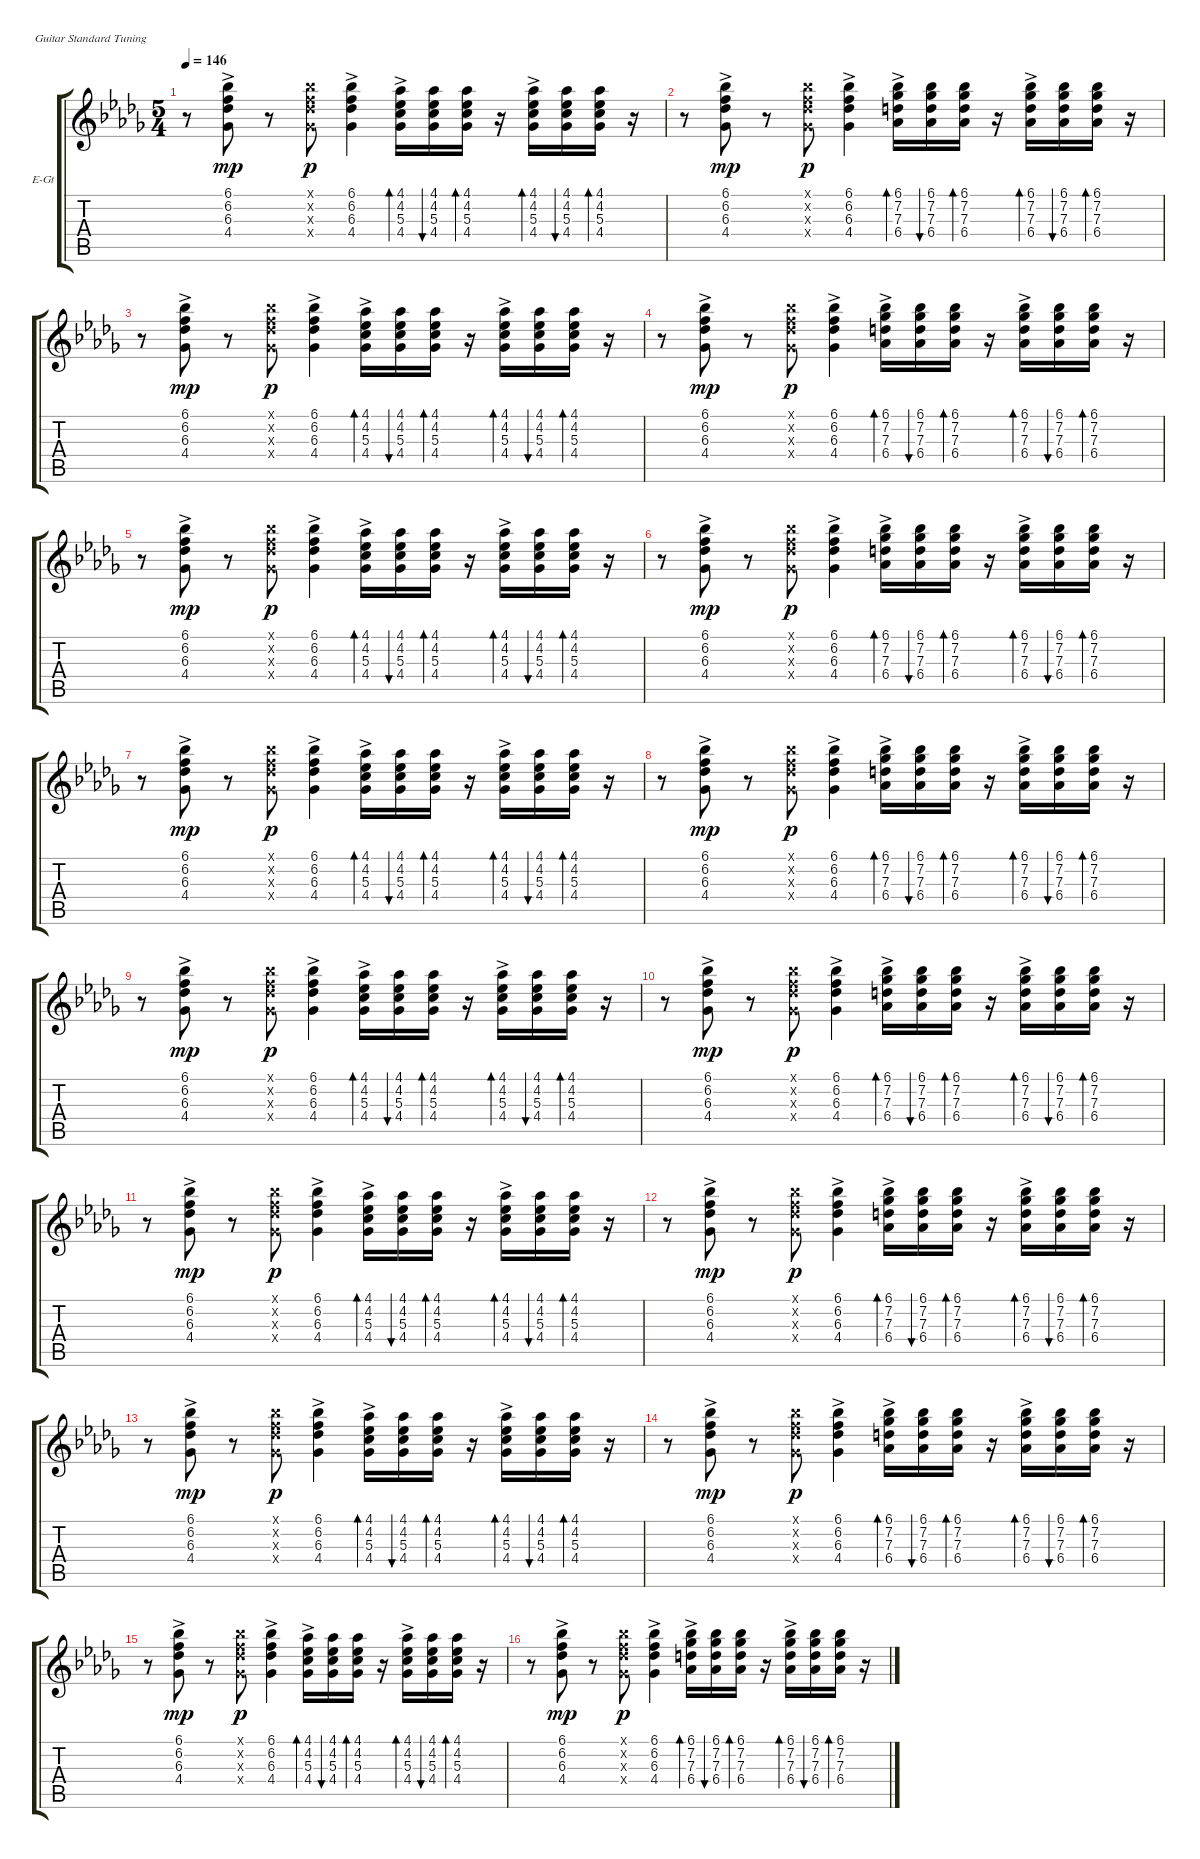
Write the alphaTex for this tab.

\bracketExtendMode groupsimilarinstruments
\firstSystemTrackNameOrientation horizontal
\otherSystemsTrackNameOrientation horizontal
\track ("Phil Upchurch Rythym Guitar" "E-Gt") {instrument electricguitarjazz}
\staff {score tabs}
\tuning (E4 B3 G3 D3 A2 E2)
\ts (5 4)
\tempo 146
\clef g2
\ks db
r.8{dy p} (6.1{ac} 6.2{ac} 6.3{ac} 4.4{ac}).8{dy mp} r.8 (6.1{x} 6.2{x} 6.3{x} 4.4{x}).8{dy p} (6.1{ac} 6.2{ac} 6.3{ac} 4.4{ac}).4 (4.1{ac} 4.2{ac} 5.3{ac} 4.4{ac}).16{bd 30} (4.1 4.2 5.3 4.4).16{bu 30} (4.1 4.2 5.3 4.4).16{bd 30} r.16 (4.1{ac} 4.2{ac} 5.3{ac} 4.4{ac}).16{bd 30} (4.1 4.2 5.3 4.4).16{bu 30} (4.1 4.2 5.3 4.4).16{bd 30} r.16 |
r.8 (6.1{ac} 6.2{ac} 6.3{ac} 4.4{ac}).8{dy mp} r.8 (6.1{x} 6.2{x} 6.3{x} 4.4{x}).8{dy p} (6.1{ac} 6.2{ac} 6.3{ac} 4.4{ac}).4 (6.1{ac} 7.2{ac} 7.3{ac} 6.4{ac}).16{bd 30} (6.1 7.2 7.3 6.4).16{bu 30} (6.1 7.2 7.3 6.4).16{bd 30} r.16 (6.1{ac} 7.2{ac} 7.3{ac} 6.4{ac}).16{bd 30} (6.1 7.2 7.3 6.4).16{bu 30} (6.1 7.2 7.3 6.4).16{bd 30} r.16 |
r.8 (6.1{ac} 6.2{ac} 6.3{ac} 4.4{ac}).8{dy mp} r.8 (6.1{x} 6.2{x} 6.3{x} 4.4{x}).8{dy p} (6.1{ac} 6.2{ac} 6.3{ac} 4.4{ac}).4 (4.1{ac} 4.2{ac} 5.3{ac} 4.4{ac}).16{bd 30} (4.1 4.2 5.3 4.4).16{bu 30} (4.1 4.2 5.3 4.4).16{bd 30} r.16 (4.1{ac} 4.2{ac} 5.3{ac} 4.4{ac}).16{bd 30} (4.1 4.2 5.3 4.4).16{bu 30} (4.1 4.2 5.3 4.4).16{bd 30} r.16 |
r.8 (6.1{ac} 6.2{ac} 6.3{ac} 4.4{ac}).8{dy mp} r.8 (6.1{x} 6.2{x} 6.3{x} 4.4{x}).8{dy p} (6.1{ac} 6.2{ac} 6.3{ac} 4.4{ac}).4 (6.1{ac} 7.2{ac} 7.3{ac} 6.4{ac}).16{bd 30} (6.1 7.2 7.3 6.4).16{bu 30} (6.1 7.2 7.3 6.4).16{bd 30} r.16 (6.1{ac} 7.2{ac} 7.3{ac} 6.4{ac}).16{bd 30} (6.1 7.2 7.3 6.4).16{bu 30} (6.1 7.2 7.3 6.4).16{bd 30} r.16 |
r.8 (6.1{ac} 6.2{ac} 6.3{ac} 4.4{ac}).8{dy mp} r.8 (6.1{x} 6.2{x} 6.3{x} 4.4{x}).8{dy p} (6.1{ac} 6.2{ac} 6.3{ac} 4.4{ac}).4 (4.1{ac} 4.2{ac} 5.3{ac} 4.4{ac}).16{bd 30} (4.1 4.2 5.3 4.4).16{bu 30} (4.1 4.2 5.3 4.4).16{bd 30} r.16 (4.1{ac} 4.2{ac} 5.3{ac} 4.4{ac}).16{bd 30} (4.1 4.2 5.3 4.4).16{bu 30} (4.1 4.2 5.3 4.4).16{bd 30} r.16 |
r.8 (6.1{ac} 6.2{ac} 6.3{ac} 4.4{ac}).8{dy mp} r.8 (6.1{x} 6.2{x} 6.3{x} 4.4{x}).8{dy p} (6.1{ac} 6.2{ac} 6.3{ac} 4.4{ac}).4 (6.1{ac} 7.2{ac} 7.3{ac} 6.4{ac}).16{bd 30} (6.1 7.2 7.3 6.4).16{bu 30} (6.1 7.2 7.3 6.4).16{bd 30} r.16 (6.1{ac} 7.2{ac} 7.3{ac} 6.4{ac}).16{bd 30} (6.1 7.2 7.3 6.4).16{bu 30} (6.1 7.2 7.3 6.4).16{bd 30} r.16 |
r.8 (6.1{ac} 6.2{ac} 6.3{ac} 4.4{ac}).8{dy mp} r.8 (6.1{x} 6.2{x} 6.3{x} 4.4{x}).8{dy p} (6.1{ac} 6.2{ac} 6.3{ac} 4.4{ac}).4 (4.1{ac} 4.2{ac} 5.3{ac} 4.4{ac}).16{bd 30} (4.1 4.2 5.3 4.4).16{bu 30} (4.1 4.2 5.3 4.4).16{bd 30} r.16 (4.1{ac} 4.2{ac} 5.3{ac} 4.4{ac}).16{bd 30} (4.1 4.2 5.3 4.4).16{bu 30} (4.1 4.2 5.3 4.4).16{bd 30} r.16 |
r.8 (6.1{ac} 6.2{ac} 6.3{ac} 4.4{ac}).8{dy mp} r.8 (6.1{x} 6.2{x} 6.3{x} 4.4{x}).8{dy p} (6.1{ac} 6.2{ac} 6.3{ac} 4.4{ac}).4 (6.1{ac} 7.2{ac} 7.3{ac} 6.4{ac}).16{bd 30} (6.1 7.2 7.3 6.4).16{bu 30} (6.1 7.2 7.3 6.4).16{bd 30} r.16 (6.1{ac} 7.2{ac} 7.3{ac} 6.4{ac}).16{bd 30} (6.1 7.2 7.3 6.4).16{bu 30} (6.1 7.2 7.3 6.4).16{bd 30} r.16 |
r.8 (6.1{ac} 6.2{ac} 6.3{ac} 4.4{ac}).8{dy mp} r.8 (6.1{x} 6.2{x} 6.3{x} 4.4{x}).8{dy p} (6.1{ac} 6.2{ac} 6.3{ac} 4.4{ac}).4 (4.1{ac} 4.2{ac} 5.3{ac} 4.4{ac}).16{bd 30} (4.1 4.2 5.3 4.4).16{bu 30} (4.1 4.2 5.3 4.4).16{bd 30} r.16 (4.1{ac} 4.2{ac} 5.3{ac} 4.4{ac}).16{bd 30} (4.1 4.2 5.3 4.4).16{bu 30} (4.1 4.2 5.3 4.4).16{bd 30} r.16 |
r.8 (6.1{ac} 6.2{ac} 6.3{ac} 4.4{ac}).8{dy mp} r.8 (6.1{x} 6.2{x} 6.3{x} 4.4{x}).8{dy p} (6.1{ac} 6.2{ac} 6.3{ac} 4.4{ac}).4 (6.1{ac} 7.2{ac} 7.3{ac} 6.4{ac}).16{bd 30} (6.1 7.2 7.3 6.4).16{bu 30} (6.1 7.2 7.3 6.4).16{bd 30} r.16 (6.1{ac} 7.2{ac} 7.3{ac} 6.4{ac}).16{bd 30} (6.1 7.2 7.3 6.4).16{bu 30} (6.1 7.2 7.3 6.4).16{bd 30} r.16 |
r.8 (6.1{ac} 6.2{ac} 6.3{ac} 4.4{ac}).8{dy mp} r.8 (6.1{x} 6.2{x} 6.3{x} 4.4{x}).8{dy p} (6.1{ac} 6.2{ac} 6.3{ac} 4.4{ac}).4 (4.1{ac} 4.2{ac} 5.3{ac} 4.4{ac}).16{bd 30} (4.1 4.2 5.3 4.4).16{bu 30} (4.1 4.2 5.3 4.4).16{bd 30} r.16 (4.1{ac} 4.2{ac} 5.3{ac} 4.4{ac}).16{bd 30} (4.1 4.2 5.3 4.4).16{bu 30} (4.1 4.2 5.3 4.4).16{bd 30} r.16 |
r.8 (6.1{ac} 6.2{ac} 6.3{ac} 4.4{ac}).8{dy mp} r.8 (6.1{x} 6.2{x} 6.3{x} 4.4{x}).8{dy p} (6.1{ac} 6.2{ac} 6.3{ac} 4.4{ac}).4 (6.1{ac} 7.2{ac} 7.3{ac} 6.4{ac}).16{bd 30} (6.1 7.2 7.3 6.4).16{bu 30} (6.1 7.2 7.3 6.4).16{bd 30} r.16 (6.1{ac} 7.2{ac} 7.3{ac} 6.4{ac}).16{bd 30} (6.1 7.2 7.3 6.4).16{bu 30} (6.1 7.2 7.3 6.4).16{bd 30} r.16 |
r.8 (6.1{ac} 6.2{ac} 6.3{ac} 4.4{ac}).8{dy mp} r.8 (6.1{x} 6.2{x} 6.3{x} 4.4{x}).8{dy p} (6.1{ac} 6.2{ac} 6.3{ac} 4.4{ac}).4 (4.1{ac} 4.2{ac} 5.3{ac} 4.4{ac}).16{bd 30} (4.1 4.2 5.3 4.4).16{bu 30} (4.1 4.2 5.3 4.4).16{bd 30} r.16 (4.1{ac} 4.2{ac} 5.3{ac} 4.4{ac}).16{bd 30} (4.1 4.2 5.3 4.4).16{bu 30} (4.1 4.2 5.3 4.4).16{bd 30} r.16 |
r.8 (6.1{ac} 6.2{ac} 6.3{ac} 4.4{ac}).8{dy mp} r.8 (6.1{x} 6.2{x} 6.3{x} 4.4{x}).8{dy p} (6.1{ac} 6.2{ac} 6.3{ac} 4.4{ac}).4 (6.1{ac} 7.2{ac} 7.3{ac} 6.4{ac}).16{bd 30} (6.1 7.2 7.3 6.4).16{bu 30} (6.1 7.2 7.3 6.4).16{bd 30} r.16 (6.1{ac} 7.2{ac} 7.3{ac} 6.4{ac}).16{bd 30} (6.1 7.2 7.3 6.4).16{bu 30} (6.1 7.2 7.3 6.4).16{bd 30} r.16 |
r.8 (6.1{ac} 6.2{ac} 6.3{ac} 4.4{ac}).8{dy mp} r.8 (6.1{x} 6.2{x} 6.3{x} 4.4{x}).8{dy p} (6.1{ac} 6.2{ac} 6.3{ac} 4.4{ac}).4 (4.1{ac} 4.2{ac} 5.3{ac} 4.4{ac}).16{bd 30} (4.1 4.2 5.3 4.4).16{bu 30} (4.1 4.2 5.3 4.4).16{bd 30} r.16 (4.1{ac} 4.2{ac} 5.3{ac} 4.4{ac}).16{bd 30} (4.1 4.2 5.3 4.4).16{bu 30} (4.1 4.2 5.3 4.4).16{bd 30} r.16 |
r.8 (6.1{ac} 6.2{ac} 6.3{ac} 4.4{ac}).8{dy mp} r.8 (6.1{x} 6.2{x} 6.3{x} 4.4{x}).8{dy p} (6.1{ac} 6.2{ac} 6.3{ac} 4.4{ac}).4 (6.1{ac} 7.2{ac} 7.3{ac} 6.4{ac}).16{bd 30} (6.1 7.2 7.3 6.4).16{bu 30} (6.1 7.2 7.3 6.4).16{bd 30} r.16 (6.1{ac} 7.2{ac} 7.3{ac} 6.4{ac}).16{bd 30} (6.1 7.2 7.3 6.4).16{bu 30} (6.1 7.2 7.3 6.4).16{bd 30} r.16
